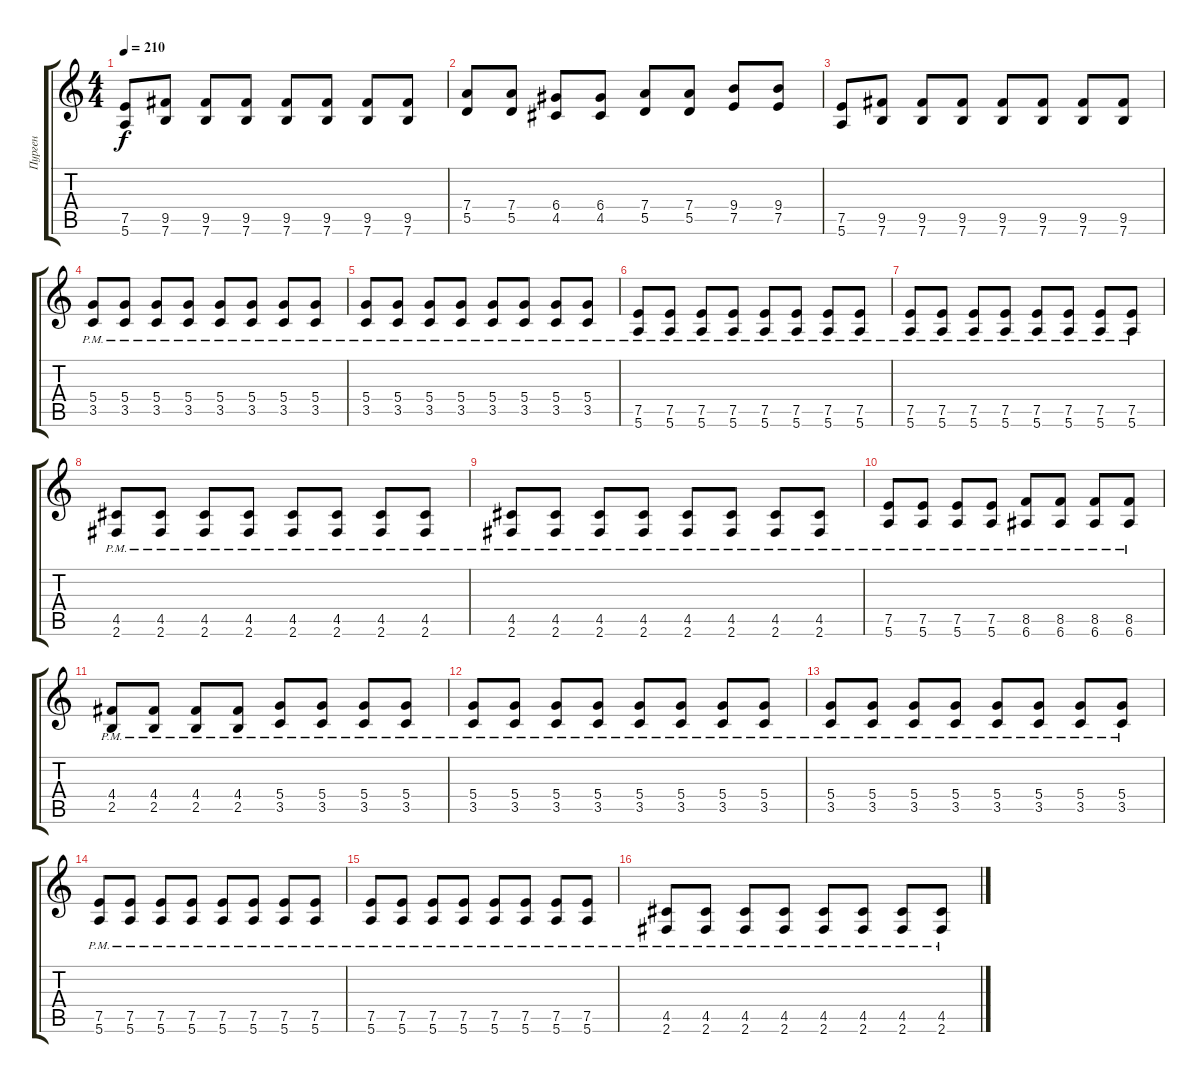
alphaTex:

\track ("Пурген" "Пурген") {instrument distortionguitar}
\staff {score tabs}
\tuning (E4 B3 G3 D3 A2 E2) {hide}
\ts (4 4)
\tempo 210
\clef g2
\ks c
(7.5 5.6).8{dy f} (9.5 7.6).8 (9.5 7.6).8 (9.5 7.6).8 (9.5 7.6).8 (9.5 7.6).8 (9.5 7.6).8 (9.5 7.6).8 |
(7.4 5.5).8 (7.4 5.5).8 (6.4 4.5).8 (6.4 4.5).8 (7.4 5.5).8 (7.4 5.5).8 (9.4 7.5).8 (9.4 7.5).8 |
(7.5 5.6).8 (9.5 7.6).8 (9.5 7.6).8 (9.5 7.6).8 (9.5 7.6).8 (9.5 7.6).8 (9.5 7.6).8 (9.5 7.6).8 |
(5.4{pm} 3.5{pm}).8 (5.4{pm} 3.5{pm}).8 (5.4{pm} 3.5{pm}).8 (5.4{pm} 3.5{pm}).8 (5.4{pm} 3.5{pm}).8 (5.4{pm} 3.5{pm}).8 (5.4{pm} 3.5{pm}).8 (5.4{pm} 3.5{pm}).8 |
(5.4{pm} 3.5{pm}).8 (5.4{pm} 3.5{pm}).8 (5.4{pm} 3.5{pm}).8 (5.4{pm} 3.5{pm}).8 (5.4{pm} 3.5{pm}).8 (5.4{pm} 3.5{pm}).8 (5.4{pm} 3.5{pm}).8 (5.4{pm} 3.5{pm}).8 |
(7.5{pm} 5.6{pm}).8 (7.5{pm} 5.6{pm}).8 (7.5{pm} 5.6{pm}).8 (7.5{pm} 5.6{pm}).8 (7.5{pm} 5.6{pm}).8 (7.5{pm} 5.6{pm}).8 (7.5{pm} 5.6{pm}).8 (7.5{pm} 5.6{pm}).8 |
(7.5{pm} 5.6{pm}).8 (7.5{pm} 5.6{pm}).8 (7.5{pm} 5.6{pm}).8 (7.5{pm} 5.6{pm}).8 (7.5{pm} 5.6{pm}).8 (7.5{pm} 5.6{pm}).8 (7.5{pm} 5.6{pm}).8 (7.5{pm} 5.6{pm}).8 |
(4.5{pm} 2.6{pm}).8 (4.5{pm} 2.6{pm}).8 (4.5{pm} 2.6{pm}).8 (4.5{pm} 2.6{pm}).8 (4.5{pm} 2.6{pm}).8 (4.5{pm} 2.6{pm}).8 (4.5{pm} 2.6{pm}).8 (4.5{pm} 2.6{pm}).8 |
(4.5{pm} 2.6{pm}).8 (4.5{pm} 2.6{pm}).8 (4.5{pm} 2.6{pm}).8 (4.5{pm} 2.6{pm}).8 (4.5{pm} 2.6{pm}).8 (4.5{pm} 2.6{pm}).8 (4.5{pm} 2.6{pm}).8 (4.5{pm} 2.6{pm}).8 |
(7.5{pm} 5.6{pm}).8 (7.5{pm} 5.6{pm}).8 (7.5{pm} 5.6{pm}).8 (7.5{pm} 5.6{pm}).8 (8.5{pm} 6.6{pm}).8 (8.5{pm} 6.6{pm}).8 (8.5{pm} 6.6{pm}).8 (8.5{pm} 6.6{pm}).8 |
(4.4{pm} 2.5{pm}).8 (4.4{pm} 2.5{pm}).8 (4.4{pm} 2.5{pm}).8 (4.4{pm} 2.5{pm}).8 (5.4{pm} 3.5{pm}).8 (5.4{pm} 3.5{pm}).8 (5.4{pm} 3.5{pm}).8 (5.4{pm} 3.5{pm}).8 |
(5.4{pm} 3.5{pm}).8 (5.4{pm} 3.5{pm}).8 (5.4{pm} 3.5{pm}).8 (5.4{pm} 3.5{pm}).8 (5.4{pm} 3.5{pm}).8 (5.4{pm} 3.5{pm}).8 (5.4{pm} 3.5{pm}).8 (5.4{pm} 3.5{pm}).8 |
(5.4{pm} 3.5{pm}).8 (5.4{pm} 3.5{pm}).8 (5.4{pm} 3.5{pm}).8 (5.4{pm} 3.5{pm}).8 (5.4{pm} 3.5{pm}).8 (5.4{pm} 3.5{pm}).8 (5.4{pm} 3.5{pm}).8 (5.4{pm} 3.5{pm}).8 |
(7.5{pm} 5.6{pm}).8 (7.5{pm} 5.6{pm}).8 (7.5{pm} 5.6{pm}).8 (7.5{pm} 5.6{pm}).8 (7.5{pm} 5.6{pm}).8 (7.5{pm} 5.6{pm}).8 (7.5{pm} 5.6{pm}).8 (7.5{pm} 5.6{pm}).8 |
(7.5{pm} 5.6{pm}).8 (7.5{pm} 5.6{pm}).8 (7.5{pm} 5.6{pm}).8 (7.5{pm} 5.6{pm}).8 (7.5{pm} 5.6{pm}).8 (7.5{pm} 5.6{pm}).8 (7.5{pm} 5.6{pm}).8 (7.5{pm} 5.6{pm}).8 |
(4.5{pm} 2.6{pm}).8 (4.5{pm} 2.6{pm}).8 (4.5{pm} 2.6{pm}).8 (4.5{pm} 2.6{pm}).8 (4.5{pm} 2.6{pm}).8 (4.5{pm} 2.6{pm}).8 (4.5{pm} 2.6{pm}).8 (4.5{pm} 2.6{pm}).8
